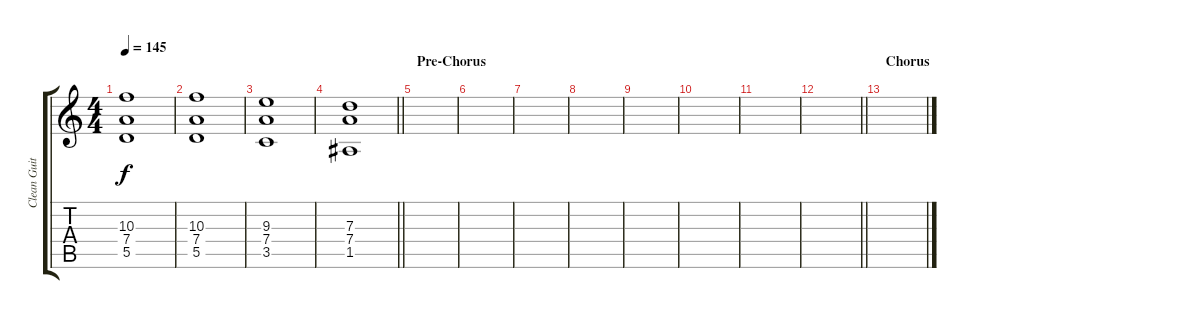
\track ("Clean Guitar" "Clean Guit") {instrument electricguitarclean}
\staff {score tabs}
\tuning (E4 B3 G3 D3 A2 E2) {hide}
\ts (4 4)
\tempo 145
\clef g2
\ks c
(10.3 7.4 5.5).1{dy f} |
(10.3 7.4 5.5).1 |
(9.3 7.4 3.5).1 |
\barLineRight lightlight
(7.3 7.4 1.5).1 |
\section ("" "Pre-Chorus")
|
|
|
|
|
|
|
\barLineRight lightlight
|
\section ("" "Chorus")
